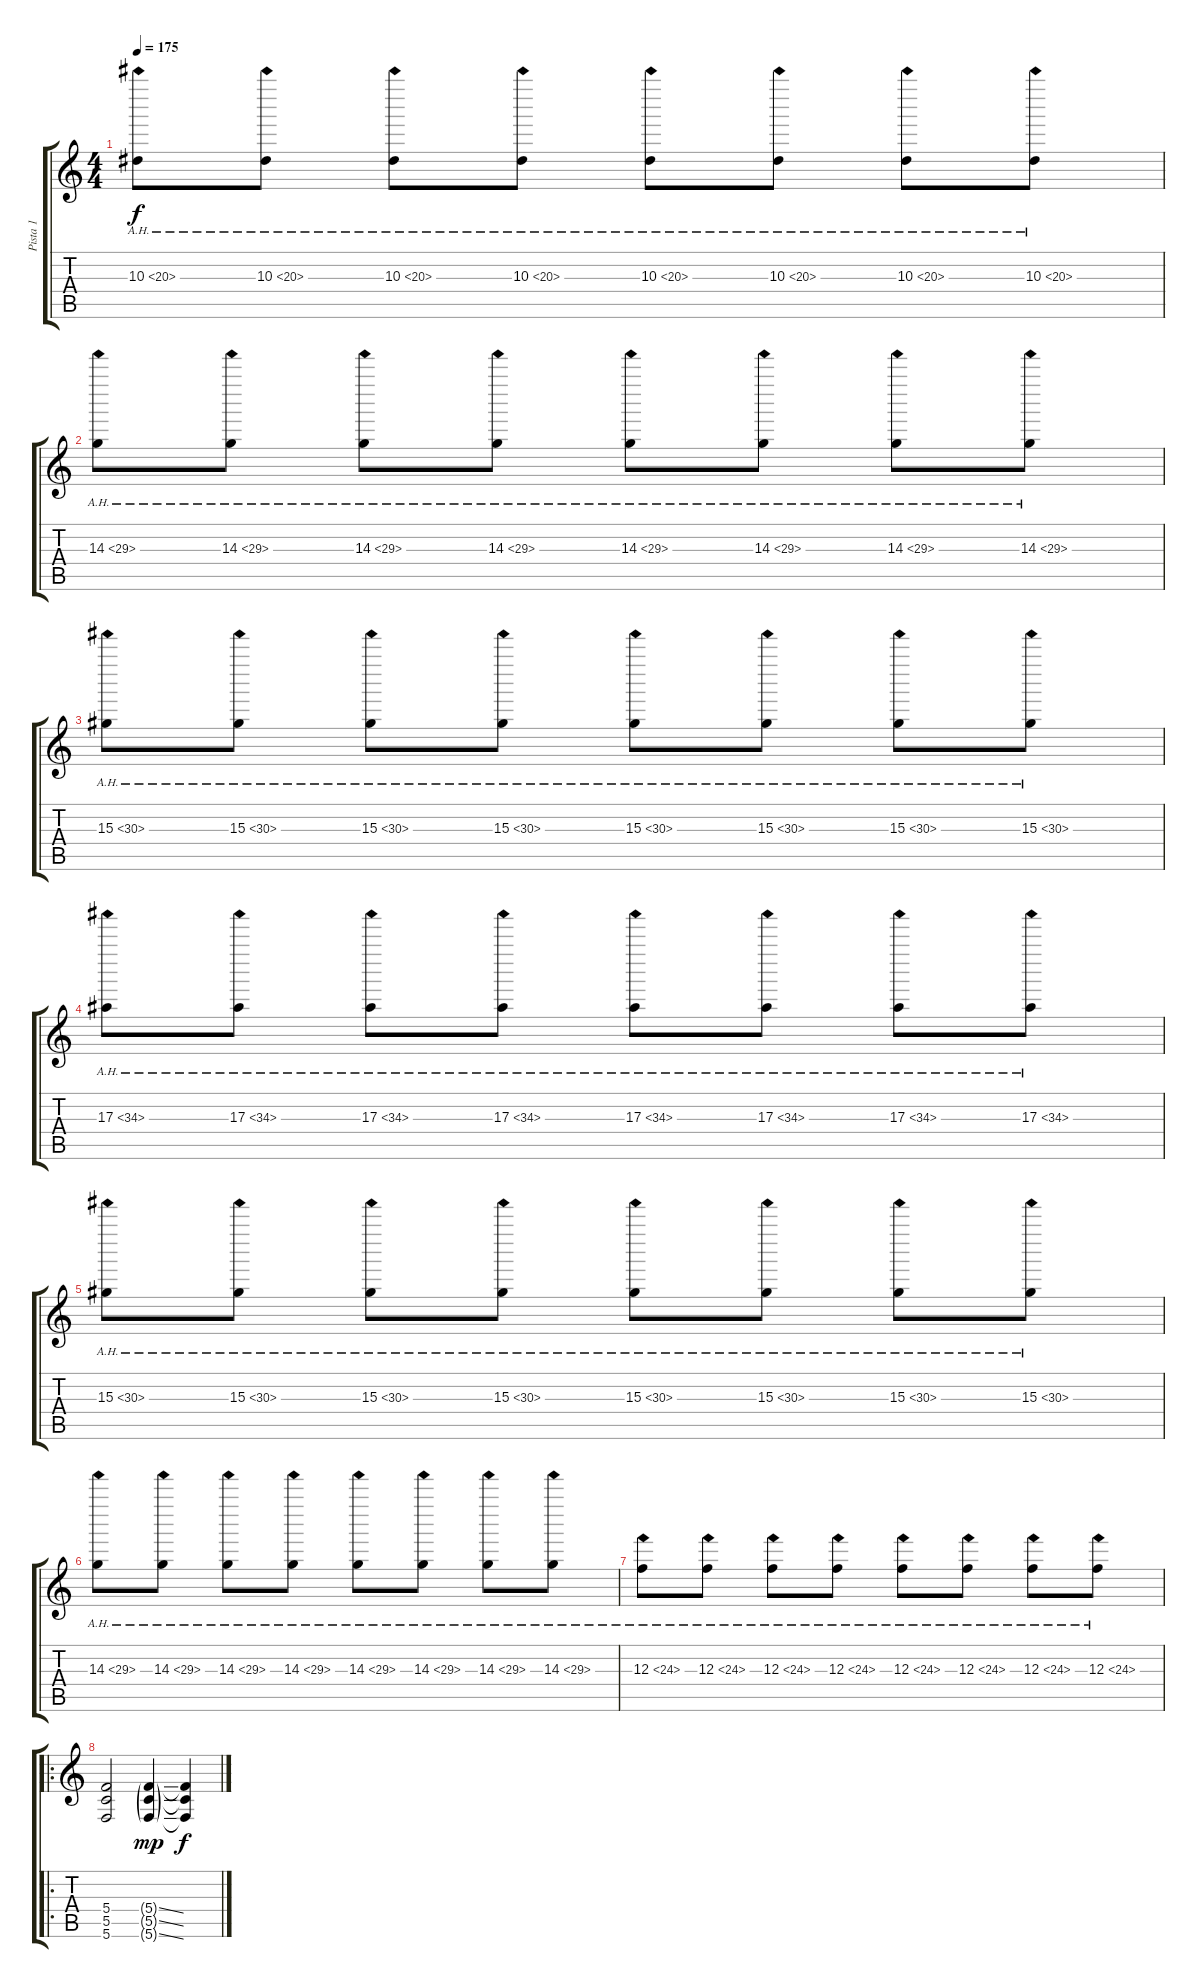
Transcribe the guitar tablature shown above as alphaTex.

\track ("Pista 1" "Pista 1") {instrument electricguitarclean}
\staff {score tabs}
\tuning (D4 A3 F3 C3 G2 C2) {hide}
\ts (4 4)
\tempo 175
\clef g2
\ks c
10.3{ah 10}.8{dy f} 10.3{ah 10}.8 10.3{ah 10}.8 10.3{ah 10}.8 10.3{ah 10}.8 10.3{ah 10}.8 10.3{ah 10}.8 10.3{ah 10}.8 |
14.3{ah 15}.8 14.3{ah 15}.8 14.3{ah 15}.8 14.3{ah 15}.8 14.3{ah 15}.8 14.3{ah 15}.8 14.3{ah 15}.8 14.3{ah 15}.8 |
15.3{ah 15}.8 15.3{ah 15}.8 15.3{ah 15}.8 15.3{ah 15}.8 15.3{ah 15}.8 15.3{ah 15}.8 15.3{ah 15}.8 15.3{ah 15}.8 |
17.3{ah 17}.8 17.3{ah 17}.8 17.3{ah 17}.8 17.3{ah 17}.8 17.3{ah 17}.8 17.3{ah 17}.8 17.3{ah 17}.8 17.3{ah 17}.8 |
15.3{ah 15}.8 15.3{ah 15}.8 15.3{ah 15}.8 15.3{ah 15}.8 15.3{ah 15}.8 15.3{ah 15}.8 15.3{ah 15}.8 15.3{ah 15}.8 |
14.3{ah 15}.8 14.3{ah 15}.8 14.3{ah 15}.8 14.3{ah 15}.8 14.3{ah 15}.8 14.3{ah 15}.8 14.3{ah 15}.8 14.3{ah 15}.8 |
12.3{ah 12}.8 12.3{ah 12}.8 12.3{ah 12}.8 12.3{ah 12}.8 12.3{ah 12}.8 12.3{ah 12}.8 12.3{ah 12}.8 12.3{ah 12}.8 |
\ro
(5.4 5.5 5.6).2 (5.4{ss g} 5.5{ss g} 5.6{ss g}).4{dy mp} (5.4{t} 5.5{t} 5.6{t}).4{dy f}
